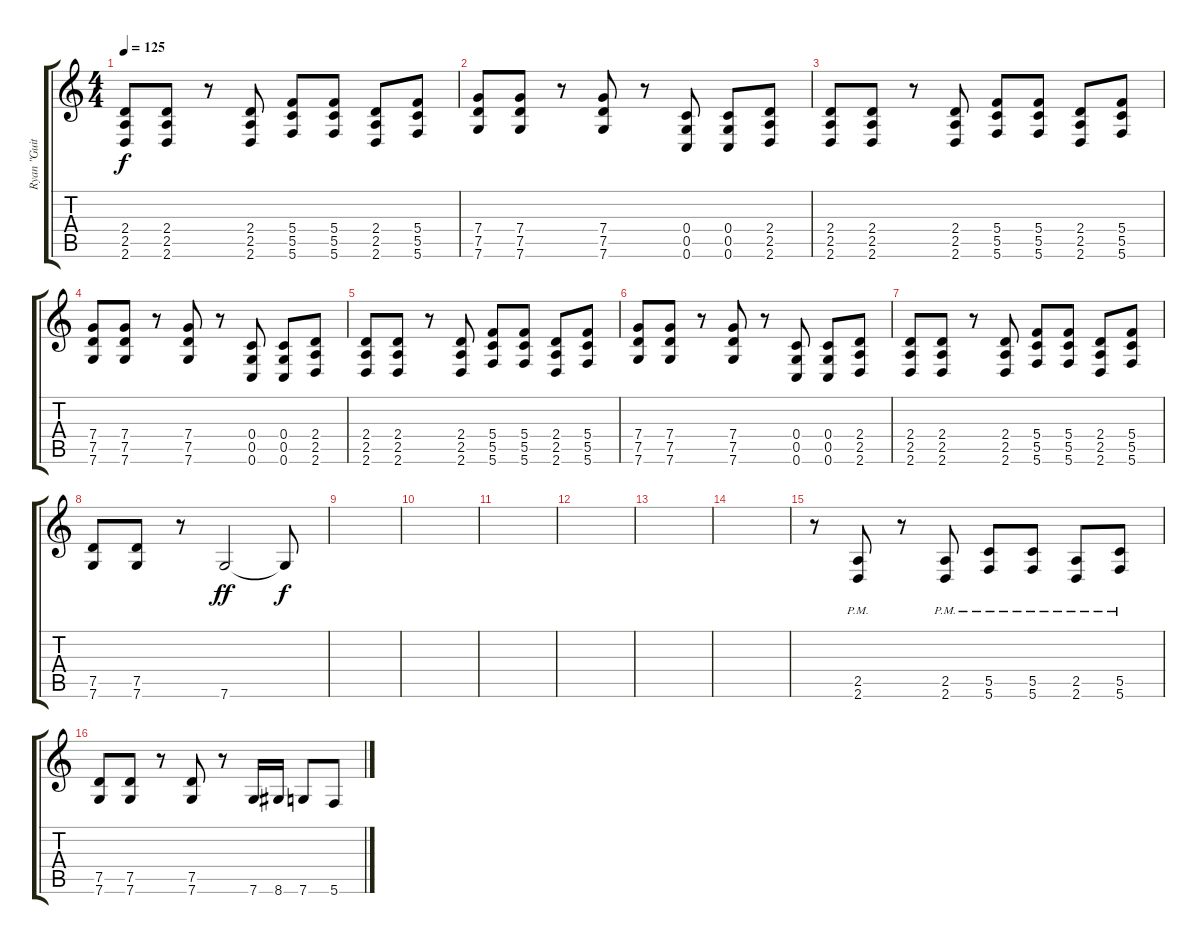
\track ("Ryan \"Guitar\"" "Ryan \"Guit") {instrument distortionguitar}
\staff {score tabs}
\tuning (D4 A3 F3 C3 G2 C2) {hide}
\ts (4 4)
\tempo 125
\clef g2
\ks c
(2.4 2.5 2.6).8{dy f} (2.4 2.5 2.6).8 r.8 (2.4 2.5 2.6).8 (5.4 5.5 5.6).8 (5.4 5.5 5.6).8 (2.4 2.5 2.6).8 (5.4 5.5 5.6).8 |
(7.4 7.5 7.6).8 (7.4 7.5 7.6).8 r.8 (7.4 7.5 7.6).8 r.8 (0.4 0.5 0.6).8 (0.4 0.5 0.6).8 (2.4 2.5 2.6).8 |
(2.4 2.5 2.6).8 (2.4 2.5 2.6).8 r.8 (2.4 2.5 2.6).8 (5.4 5.5 5.6).8 (5.4 5.5 5.6).8 (2.4 2.5 2.6).8 (5.4 5.5 5.6).8 |
(7.4 7.5 7.6).8 (7.4 7.5 7.6).8 r.8 (7.4 7.5 7.6).8 r.8 (0.4 0.5 0.6).8 (0.4 0.5 0.6).8 (2.4 2.5 2.6).8 |
(2.4 2.5 2.6).8 (2.4 2.5 2.6).8 r.8 (2.4 2.5 2.6).8 (5.4 5.5 5.6).8 (5.4 5.5 5.6).8 (2.4 2.5 2.6).8 (5.4 5.5 5.6).8 |
(7.4 7.5 7.6).8 (7.4 7.5 7.6).8 r.8 (7.4 7.5 7.6).8 r.8 (0.4 0.5 0.6).8 (0.4 0.5 0.6).8 (2.4 2.5 2.6).8 |
(2.4 2.5 2.6).8 (2.4 2.5 2.6).8 r.8 (2.4 2.5 2.6).8 (5.4 5.5 5.6).8 (5.4 5.5 5.6).8 (2.4 2.5 2.6).8 (5.4 5.5 5.6).8 |
(7.5 7.6).8 (7.5 7.6).8 r.8 7.6.2{dy ff} 7.6{t}.8{dy f} |
|
|
|
|
|
|
r.8 (2.5{pm} 2.6{pm}).8 r.8 (2.5{pm} 2.6{pm}).8 (5.5{pm} 5.6{pm}).8 (5.5{pm} 5.6{pm}).8 (2.5{pm} 2.6{pm}).8 (5.5{pm} 5.6{pm}).8 |
(7.5 7.6).8 (7.5 7.6).8 r.8 (7.5 7.6).8 r.8 7.6.16 8.6.16 7.6.8 5.6.8
